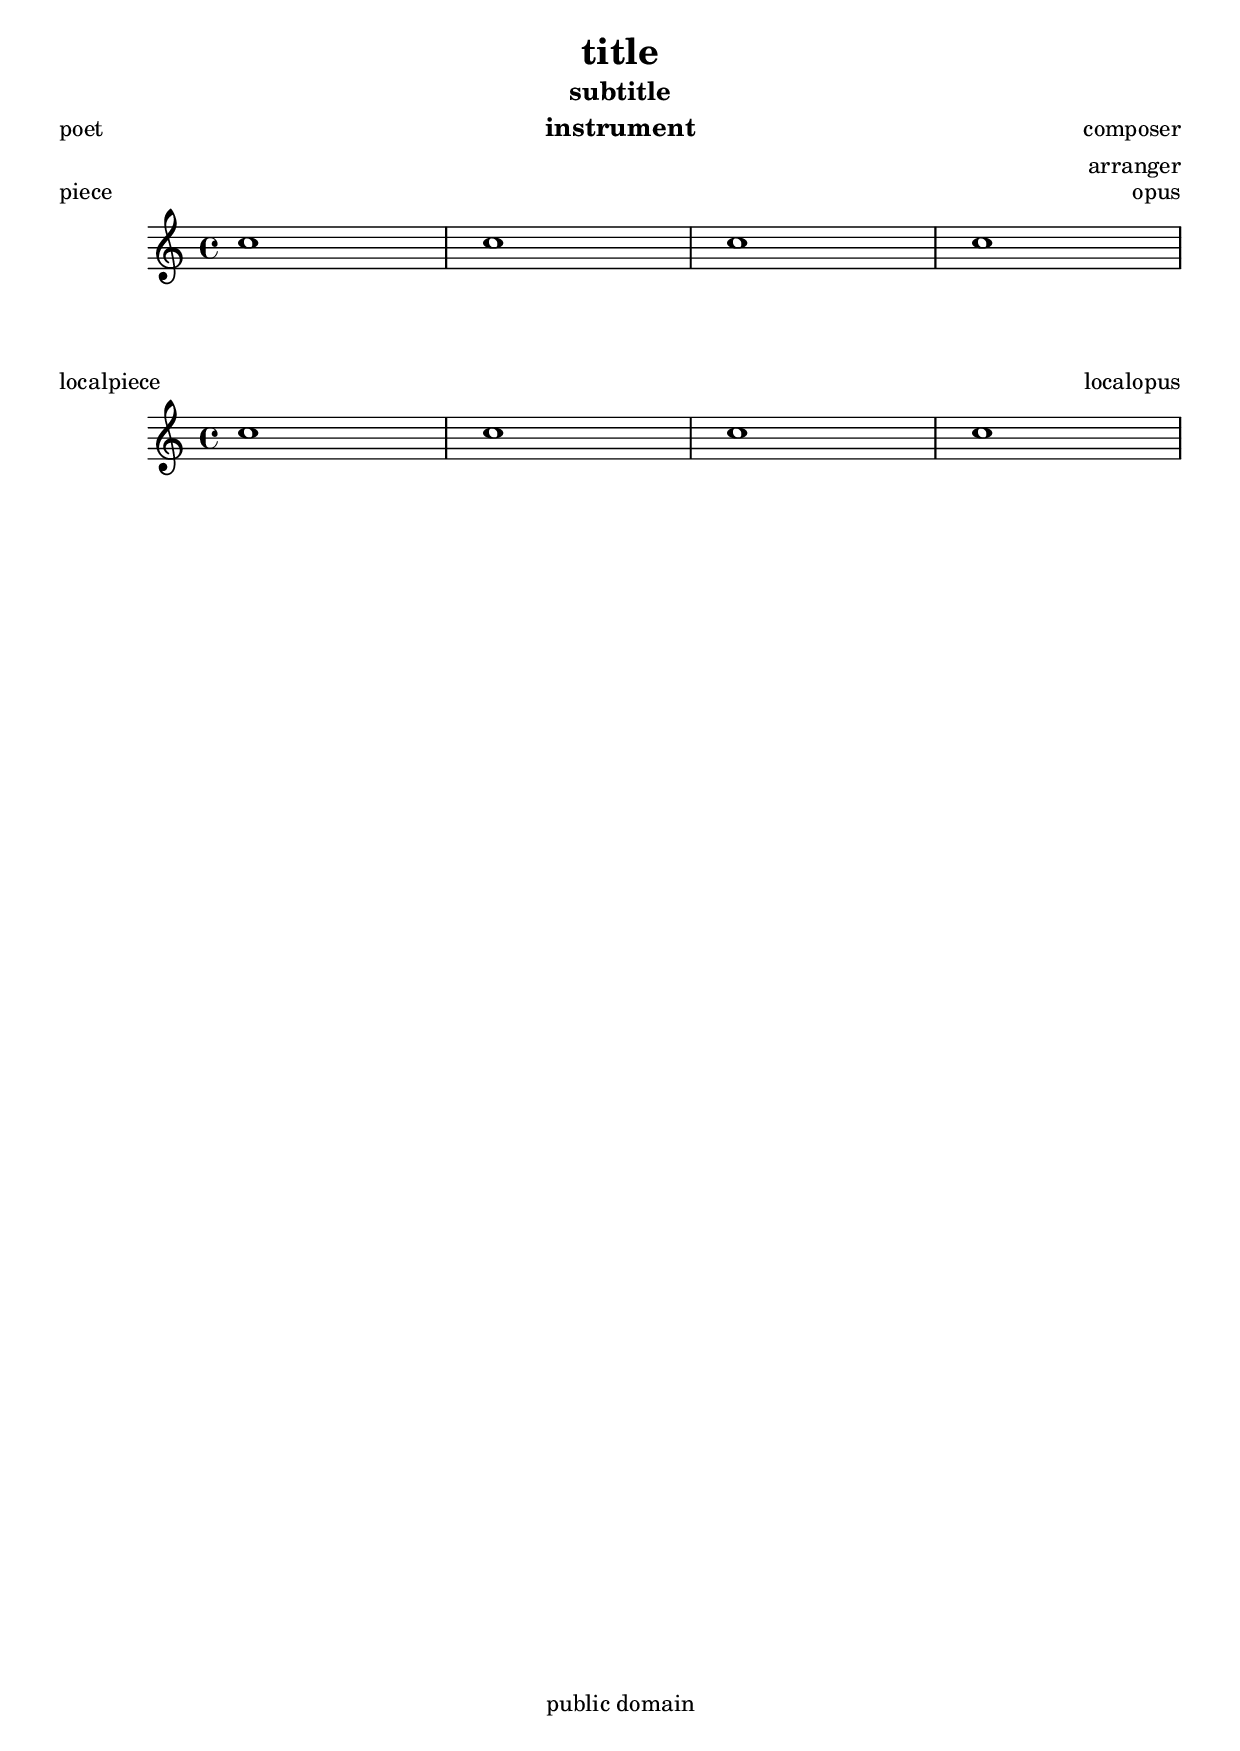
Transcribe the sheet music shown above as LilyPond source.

%% Do not edit this file; it is automatically
%% generated from LSR http://lsr.dsi.unimi.it
%% This file is in the public domain.
\version "2.13.16"

\header {
  lsrtags = "text, paper-and-layout, titles"

  texidoc = "
A demonstration of all headers.

"
  doctitle = "Demonstrating all headers"
} % begin verbatim

\header {
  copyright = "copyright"
  title = "title"
  subtitle = "subtitle"
  composer = "composer"
  arranger = "arranger"
  instrument = "instrument"
  metre = "metre"
  opus = "opus"
  piece = "piece"
  poet = "poet"
  texidoc = "All header fields with special meanings."
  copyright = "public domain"
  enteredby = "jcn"
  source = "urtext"
}

\layout {
  ragged-right = ##f
}

\score {
  \relative c'' { c1 | c | c | c }
}

\score {
   \relative c'' { c1 | c | c | c }
   \header {
     title = "localtitle"
     subtitle = "localsubtitle"
     composer = "localcomposer"
     arranger = "localarranger"
     instrument = "localinstrument"
     metre = "localmetre"
     opus = "localopus"
     piece = "localpiece"
     poet = "localpoet"
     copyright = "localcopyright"
   }
}

